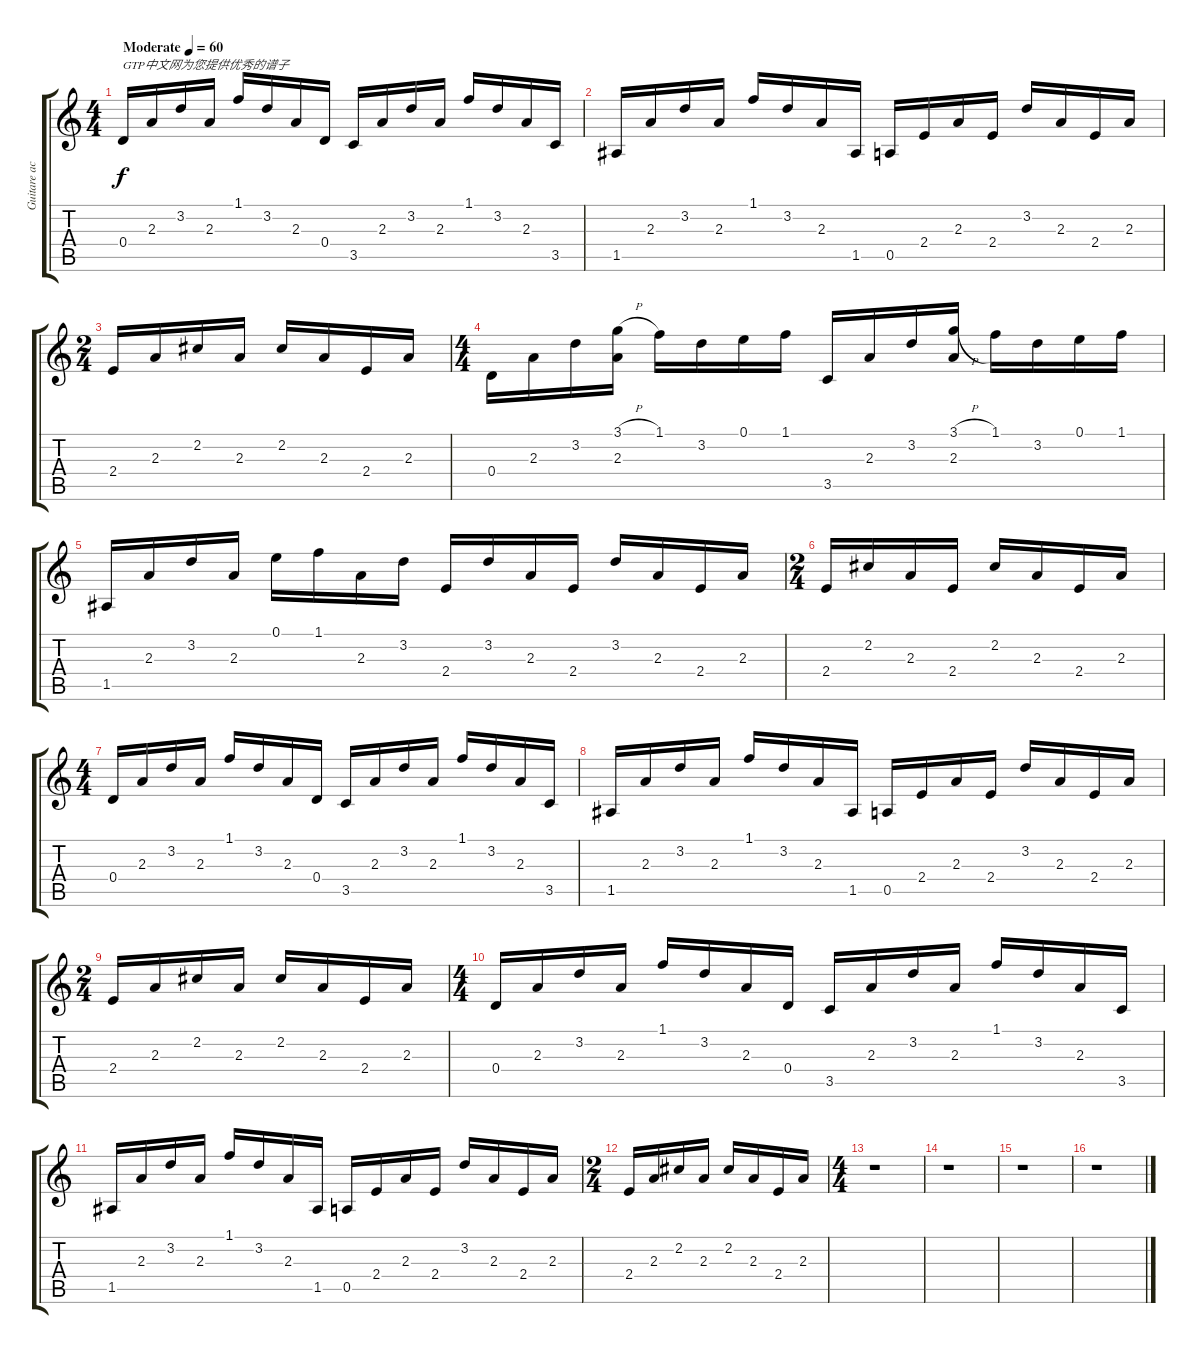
\track ("Guitare accoustique 2" "Guitare ac") {instrument acousticguitarsteel}
\staff {score tabs}
\tuning (E4 B3 G3 D3 A2 E2) {hide}
\ts (4 4)
\tempo (60 "Moderate")
\clef g2
\ks c
0.4.16{txt "GTP中文网为您提供优秀的谱子" dy f instrument acousticguitarsteel} 2.3.16 3.2.16 2.3.16 1.1.16 3.2.16 2.3.16 0.4.16 3.5.16 2.3.16 3.2.16 2.3.16 1.1.16 3.2.16 2.3.16 3.5.16 |
1.5.16 2.3.16 3.2.16 2.3.16 1.1.16 3.2.16 2.3.16 1.5.16 0.5.16 2.4.16 2.3.16 2.4.16 3.2.16 2.3.16 2.4.16 2.3.16 |
\ts (2 4)
2.4.16 2.3.16 2.2.16 2.3.16 2.2.16 2.3.16 2.4.16 2.3.16 |
\ts (4 4)
0.4.16 2.3.16 3.2.16 (3.1{h} 2.3).16 1.1.16 3.2.16 0.1.16 1.1.16 3.5.16 2.3.16 3.2.16 (3.1{h} 2.3).16 1.1.16 3.2.16 0.1.16 1.1.16 |
1.5.16 2.3.16 3.2.16 2.3.16 0.1.16 1.1.16 2.3.16 3.2.16 2.4.16 3.2.16 2.3.16 2.4.16 3.2.16 2.3.16 2.4.16 2.3.16 |
\ts (2 4)
2.4.16 2.2.16 2.3.16 2.4.16 2.2.16 2.3.16 2.4.16 2.3.16 |
\ts (4 4)
0.4.16 2.3.16 3.2.16 2.3.16 1.1.16 3.2.16 2.3.16 0.4.16 3.5.16 2.3.16 3.2.16 2.3.16 1.1.16 3.2.16 2.3.16 3.5.16 |
1.5.16 2.3.16 3.2.16 2.3.16 1.1.16 3.2.16 2.3.16 1.5.16 0.5.16 2.4.16 2.3.16 2.4.16 3.2.16 2.3.16 2.4.16 2.3.16 |
\ts (2 4)
2.4.16 2.3.16 2.2.16 2.3.16 2.2.16 2.3.16 2.4.16 2.3.16 |
\ts (4 4)
0.4.16 2.3.16 3.2.16 2.3.16 1.1.16 3.2.16 2.3.16 0.4.16 3.5.16 2.3.16 3.2.16 2.3.16 1.1.16 3.2.16 2.3.16 3.5.16 |
1.5.16 2.3.16 3.2.16 2.3.16 1.1.16 3.2.16 2.3.16 1.5.16 0.5.16 2.4.16 2.3.16 2.4.16 3.2.16 2.3.16 2.4.16 2.3.16 |
\ts (2 4)
2.4.16 2.3.16 2.2.16 2.3.16 2.2.16 2.3.16 2.4.16 2.3.16 |
\ts (4 4)
r.1 |
r.1 |
r.1 |
r.1
